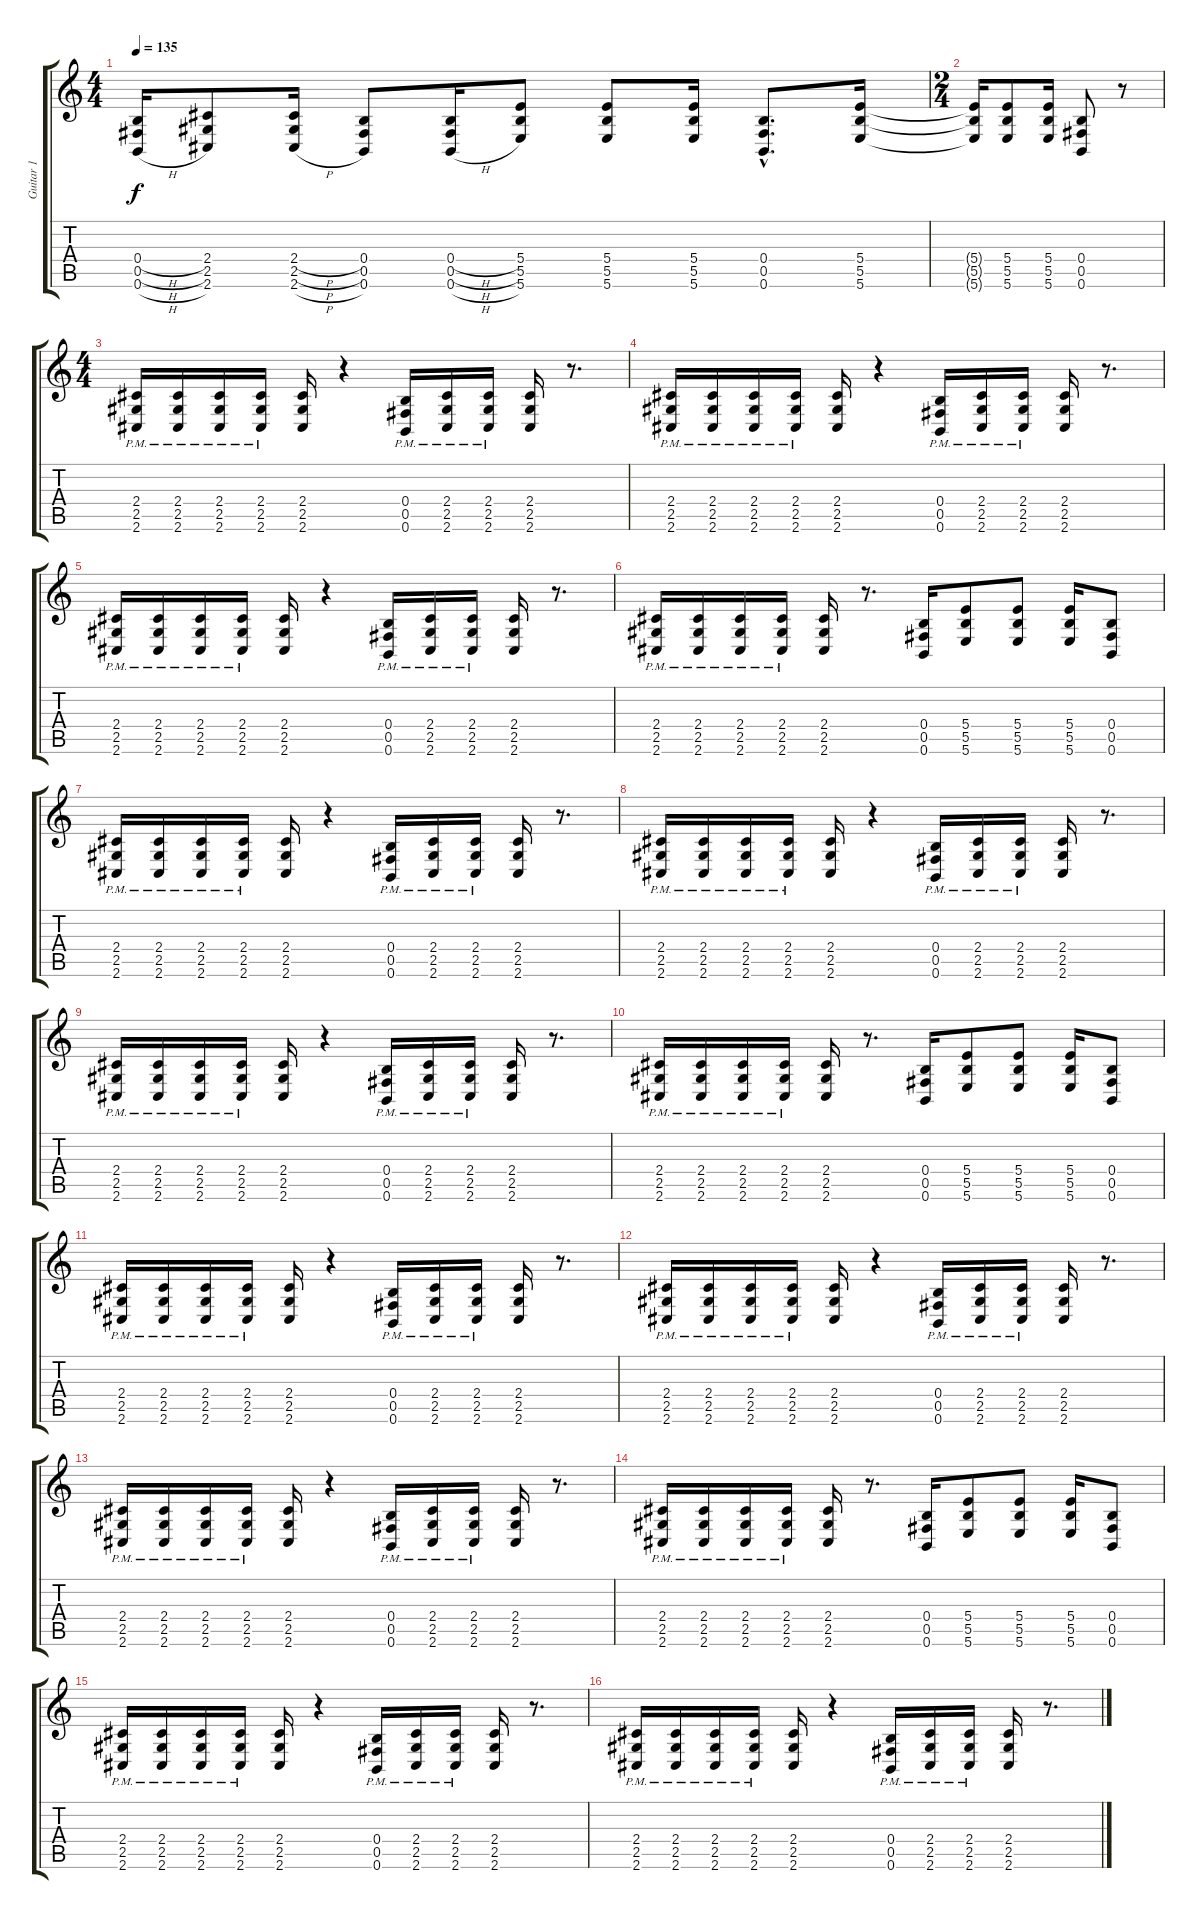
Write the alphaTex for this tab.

\track ("Guitar 1" "Guitar 1") {instrument distortionguitar}
\staff {score tabs}
\tuning (Db4 Ab3 E3 B2 Gb2 B1) {hide}
\ts (4 4)
\tempo 135
\clef g2
\ks c
(0.4{h} 0.5{h} 0.6{h}).16{dy f} (2.4 2.5 2.6).8 (2.4{h} 2.5{h} 2.6{h}).16 (0.4 0.5 0.6).8 (0.4{h} 0.5{h} 0.6{h}).16 (5.4 5.5 5.6).8 (5.4 5.5 5.6).8 (5.4 5.5 5.6).16 (0.4{hac} 0.5{hac} 0.6{hac}).8{d} (5.4 5.5 5.6).16 |
\ts (2 4)
(5.4{t} 5.5{t} 5.6{t}).16 (5.4 5.5 5.6).8 (5.4 5.5 5.6).16 (0.4 0.5 0.6).8 r.8 |
\ts (4 4)
(2.4{pm} 2.5{pm} 2.6{pm}).16 (2.4{pm} 2.5{pm} 2.6{pm}).16 (2.4{pm} 2.5{pm} 2.6{pm}).16 (2.4{pm} 2.5{pm} 2.6{pm}).16 (2.4 2.5 2.6).16 r.4 (0.4{pm} 0.5{pm} 0.6{pm}).16 (2.4{pm} 2.5{pm} 2.6{pm}).16 (2.4{pm} 2.5{pm} 2.6{pm}).16 (2.4 2.5 2.6).16 r.8{d} |
(2.4{pm} 2.5{pm} 2.6{pm}).16 (2.4{pm} 2.5{pm} 2.6{pm}).16 (2.4{pm} 2.5{pm} 2.6{pm}).16 (2.4{pm} 2.5{pm} 2.6{pm}).16 (2.4 2.5 2.6).16 r.4 (0.4{pm} 0.5{pm} 0.6{pm}).16 (2.4{pm} 2.5{pm} 2.6{pm}).16 (2.4{pm} 2.5{pm} 2.6{pm}).16 (2.4 2.5 2.6).16 r.8{d} |
(2.4{pm} 2.5{pm} 2.6{pm}).16 (2.4{pm} 2.5{pm} 2.6{pm}).16 (2.4{pm} 2.5{pm} 2.6{pm}).16 (2.4{pm} 2.5{pm} 2.6{pm}).16 (2.4 2.5 2.6).16 r.4 (0.4{pm} 0.5{pm} 0.6{pm}).16 (2.4{pm} 2.5{pm} 2.6{pm}).16 (2.4{pm} 2.5{pm} 2.6{pm}).16 (2.4 2.5 2.6).16 r.8{d} |
(2.4{pm} 2.5{pm} 2.6{pm}).16 (2.4{pm} 2.5{pm} 2.6{pm}).16 (2.4{pm} 2.5{pm} 2.6{pm}).16 (2.4{pm} 2.5{pm} 2.6{pm}).16 (2.4 2.5 2.6).16 r.8{d} (0.4 0.5 0.6).16 (5.4 5.5 5.6).8 (5.4 5.5 5.6).8 (5.4 5.5 5.6).16 (0.4 0.5 0.6).8 |
(2.4{pm} 2.5{pm} 2.6{pm}).16 (2.4{pm} 2.5{pm} 2.6{pm}).16 (2.4{pm} 2.5{pm} 2.6{pm}).16 (2.4{pm} 2.5{pm} 2.6{pm}).16 (2.4 2.5 2.6).16 r.4 (0.4{pm} 0.5{pm} 0.6{pm}).16 (2.4{pm} 2.5{pm} 2.6{pm}).16 (2.4{pm} 2.5{pm} 2.6{pm}).16 (2.4 2.5 2.6).16 r.8{d} |
(2.4{pm} 2.5{pm} 2.6{pm}).16 (2.4{pm} 2.5{pm} 2.6{pm}).16 (2.4{pm} 2.5{pm} 2.6{pm}).16 (2.4{pm} 2.5{pm} 2.6{pm}).16 (2.4 2.5 2.6).16 r.4 (0.4{pm} 0.5{pm} 0.6{pm}).16 (2.4{pm} 2.5{pm} 2.6{pm}).16 (2.4{pm} 2.5{pm} 2.6{pm}).16 (2.4 2.5 2.6).16 r.8{d} |
(2.4{pm} 2.5{pm} 2.6{pm}).16 (2.4{pm} 2.5{pm} 2.6{pm}).16 (2.4{pm} 2.5{pm} 2.6{pm}).16 (2.4{pm} 2.5{pm} 2.6{pm}).16 (2.4 2.5 2.6).16 r.4 (0.4{pm} 0.5{pm} 0.6{pm}).16 (2.4{pm} 2.5{pm} 2.6{pm}).16 (2.4{pm} 2.5{pm} 2.6{pm}).16 (2.4 2.5 2.6).16 r.8{d} |
(2.4{pm} 2.5{pm} 2.6{pm}).16 (2.4{pm} 2.5{pm} 2.6{pm}).16 (2.4{pm} 2.5{pm} 2.6{pm}).16 (2.4{pm} 2.5{pm} 2.6{pm}).16 (2.4 2.5 2.6).16 r.8{d} (0.4 0.5 0.6).16 (5.4 5.5 5.6).8 (5.4 5.5 5.6).8 (5.4 5.5 5.6).16 (0.4 0.5 0.6).8 |
(2.4{pm} 2.5{pm} 2.6{pm}).16 (2.4{pm} 2.5{pm} 2.6{pm}).16 (2.4{pm} 2.5{pm} 2.6{pm}).16 (2.4{pm} 2.5{pm} 2.6{pm}).16 (2.4 2.5 2.6).16 r.4 (0.4{pm} 0.5{pm} 0.6{pm}).16 (2.4{pm} 2.5{pm} 2.6{pm}).16 (2.4{pm} 2.5{pm} 2.6{pm}).16 (2.4 2.5 2.6).16 r.8{d} |
(2.4{pm} 2.5{pm} 2.6{pm}).16 (2.4{pm} 2.5{pm} 2.6{pm}).16 (2.4{pm} 2.5{pm} 2.6{pm}).16 (2.4{pm} 2.5{pm} 2.6{pm}).16 (2.4 2.5 2.6).16 r.4 (0.4{pm} 0.5{pm} 0.6{pm}).16 (2.4{pm} 2.5{pm} 2.6{pm}).16 (2.4{pm} 2.5{pm} 2.6{pm}).16 (2.4 2.5 2.6).16 r.8{d} |
(2.4{pm} 2.5{pm} 2.6{pm}).16 (2.4{pm} 2.5{pm} 2.6{pm}).16 (2.4{pm} 2.5{pm} 2.6{pm}).16 (2.4{pm} 2.5{pm} 2.6{pm}).16 (2.4 2.5 2.6).16 r.4 (0.4{pm} 0.5{pm} 0.6{pm}).16 (2.4{pm} 2.5{pm} 2.6{pm}).16 (2.4{pm} 2.5{pm} 2.6{pm}).16 (2.4 2.5 2.6).16 r.8{d} |
(2.4{pm} 2.5{pm} 2.6{pm}).16 (2.4{pm} 2.5{pm} 2.6{pm}).16 (2.4{pm} 2.5{pm} 2.6{pm}).16 (2.4{pm} 2.5{pm} 2.6{pm}).16 (2.4 2.5 2.6).16 r.8{d} (0.4 0.5 0.6).16 (5.4 5.5 5.6).8 (5.4 5.5 5.6).8 (5.4 5.5 5.6).16 (0.4 0.5 0.6).8 |
(2.4{pm} 2.5{pm} 2.6{pm}).16 (2.4{pm} 2.5{pm} 2.6{pm}).16 (2.4{pm} 2.5{pm} 2.6{pm}).16 (2.4{pm} 2.5{pm} 2.6{pm}).16 (2.4 2.5 2.6).16 r.4 (0.4{pm} 0.5{pm} 0.6{pm}).16 (2.4{pm} 2.5{pm} 2.6{pm}).16 (2.4{pm} 2.5{pm} 2.6{pm}).16 (2.4 2.5 2.6).16 r.8{d} |
(2.4{pm} 2.5{pm} 2.6{pm}).16 (2.4{pm} 2.5{pm} 2.6{pm}).16 (2.4{pm} 2.5{pm} 2.6{pm}).16 (2.4{pm} 2.5{pm} 2.6{pm}).16 (2.4 2.5 2.6).16 r.4 (0.4{pm} 0.5{pm} 0.6{pm}).16 (2.4{pm} 2.5{pm} 2.6{pm}).16 (2.4{pm} 2.5{pm} 2.6{pm}).16 (2.4 2.5 2.6).16 r.8{d}
